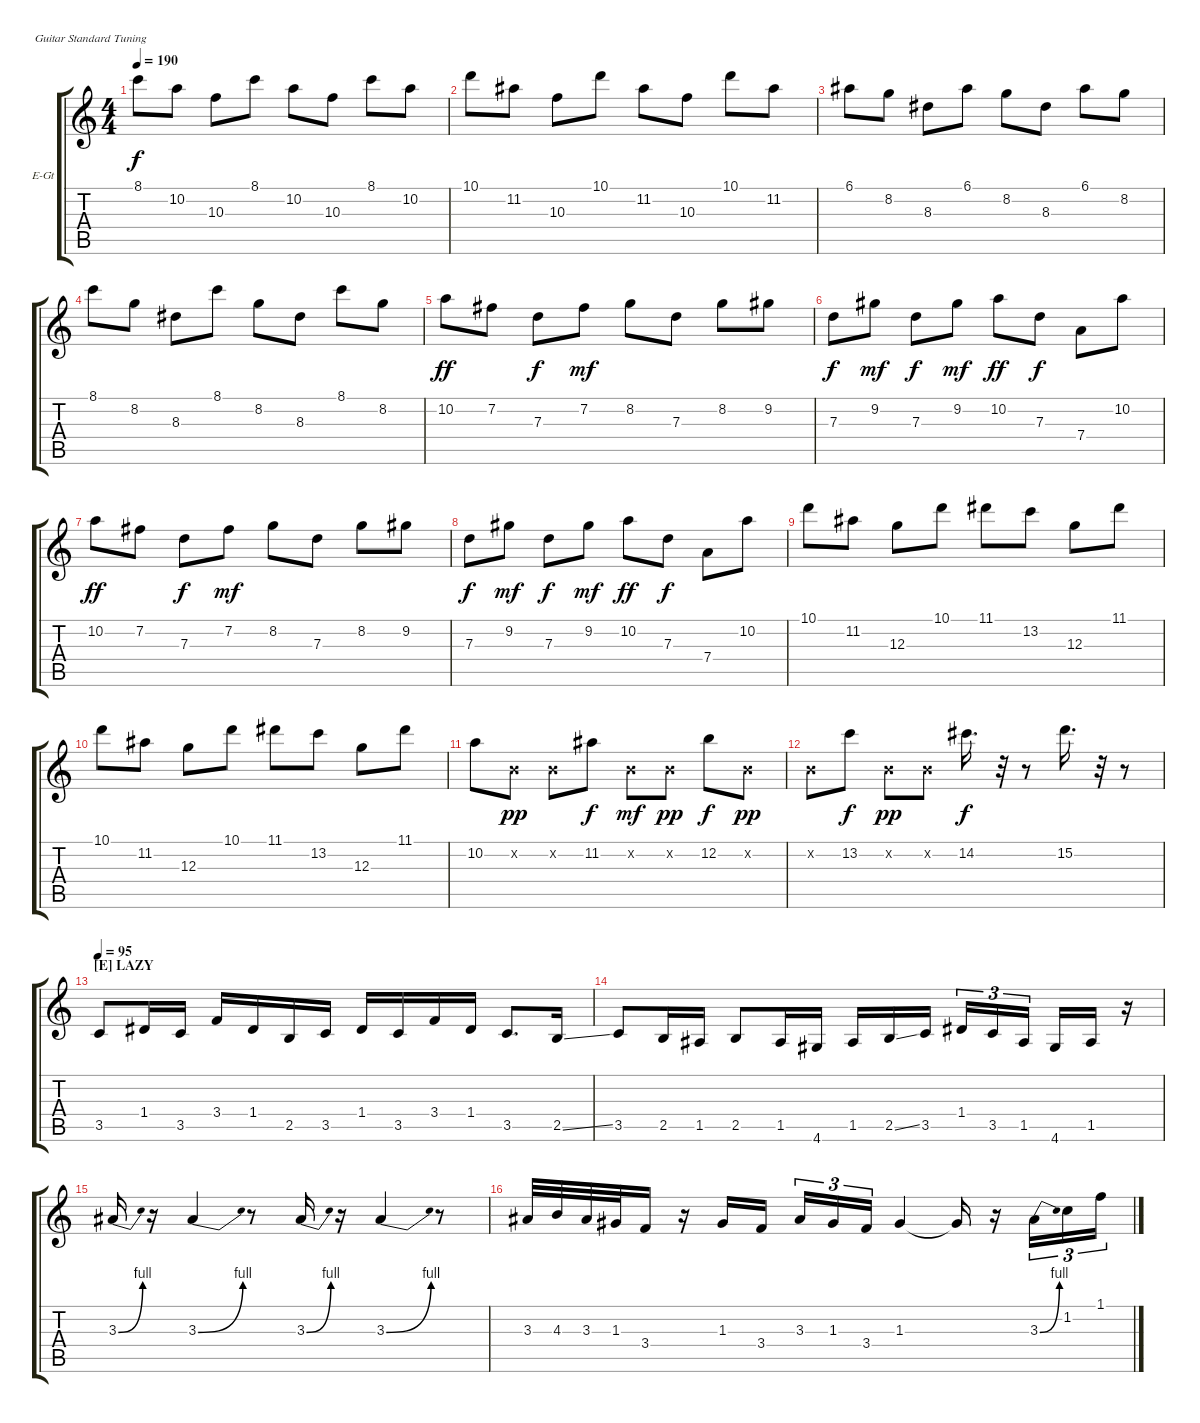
\bracketExtendMode groupsimilarinstruments
\firstSystemTrackNameOrientation horizontal
\otherSystemsTrackNameOrientation horizontal
\track ("Ritchie Blackmore" "E-Gt") {instrument overdrivenguitar}
\staff {score tabs}
\tuning (E4 B3 G3 D3 A2 E2)
\ts (4 4)
\tempo 190
\clef g2
\ks c
8.1.8{dy f} 10.2.8 10.3.8 8.1.8 10.2.8 10.3.8 8.1.8 10.2.8 |
10.1.8 11.2.8 10.3.8 10.1.8 11.2.8 10.3.8 10.1.8 11.2.8 |
6.1.8 8.2.8 8.3.8 6.1.8 8.2.8 8.3.8 6.1.8 8.2.8 |
8.1.8 8.2.8 8.3.8 8.1.8 8.2.8 8.3.8 8.1.8 8.2.8 |
10.2.8{dy ff} 7.2.8 7.3.8{dy f} 7.2.8{dy mf} 8.2.8 7.3.8 8.2.8 9.2.8 |
7.3.8{dy f} 9.2.8{dy mf} 7.3.8{dy f} 9.2.8{dy mf} 10.2.8{dy ff} 7.3.8{dy f} 7.4.8 10.2.8 |
10.2.8{dy ff} 7.2.8 7.3.8{dy f} 7.2.8{dy mf} 8.2.8 7.3.8 8.2.8 9.2.8 |
7.3.8{dy f} 9.2.8{dy mf} 7.3.8{dy f} 9.2.8{dy mf} 10.2.8{dy ff} 7.3.8{dy f} 7.4.8 10.2.8 |
10.1.8 11.2.8 12.3.8 10.1.8 11.1.8 13.2.8 12.3.8 11.1.8 |
10.1.8 11.2.8 12.3.8 10.1.8 11.1.8 13.2.8 12.3.8 11.1.8 |
10.2.8 0.2{x}.8{dy pp} 0.2{x}.8 11.2.8{dy f} 0.2{x}.8{dy mf} 0.2{x}.8{dy pp} 12.2.8{dy f} 0.2{x}.8{dy pp} |
0.2{x}.8 13.2.8{dy f} 0.2{x}.8{dy pp} 0.2{x}.8 14.2.16{d dy f} r.32 r.8 15.2.16{d} r.32 r.8 |
\section ("E" "LAZY")
\tempo 95
3.5.8 1.4.16 3.5.16 3.4.16 1.4.16 2.5.16 3.5.16 1.4.16 3.5.16 3.4.16 1.4.16 3.5.8{d} 2.5{ss}.16 |
3.5.8 2.5.16 1.5.16 2.5.8 1.5.16 4.6.16 1.5.16 2.5{ss}.16 3.5.16 1.4.16{tu (3 2)} 3.5.16{tu (3 2)} 1.5.16{tu (3 2)} 4.6.16 1.5.16 r.16 |
3.3{be (bend 0 0 60 4)}.16 r.16 3.3{be (bend 0 0 60 4)}.4 r.8 3.3{be (bend 0 0 60 4)}.16 r.16 3.3{be (bend 0 0 60 4)}.4 r.8 |
3.3.32 4.3.32 3.3.32 1.3.32 3.4.16 r.16 1.3.16 3.4.16 3.3.16{tu (3 2)} 1.3.16{tu (3 2)} 3.4.16{tu (3 2)} 1.3.4 1.3{t}.16 r.16 3.3{be (bend 0 0 60 4)}.16{tu (3 2)} 1.2.16{tu (3 2)} 1.1.16{tu (3 2)}
